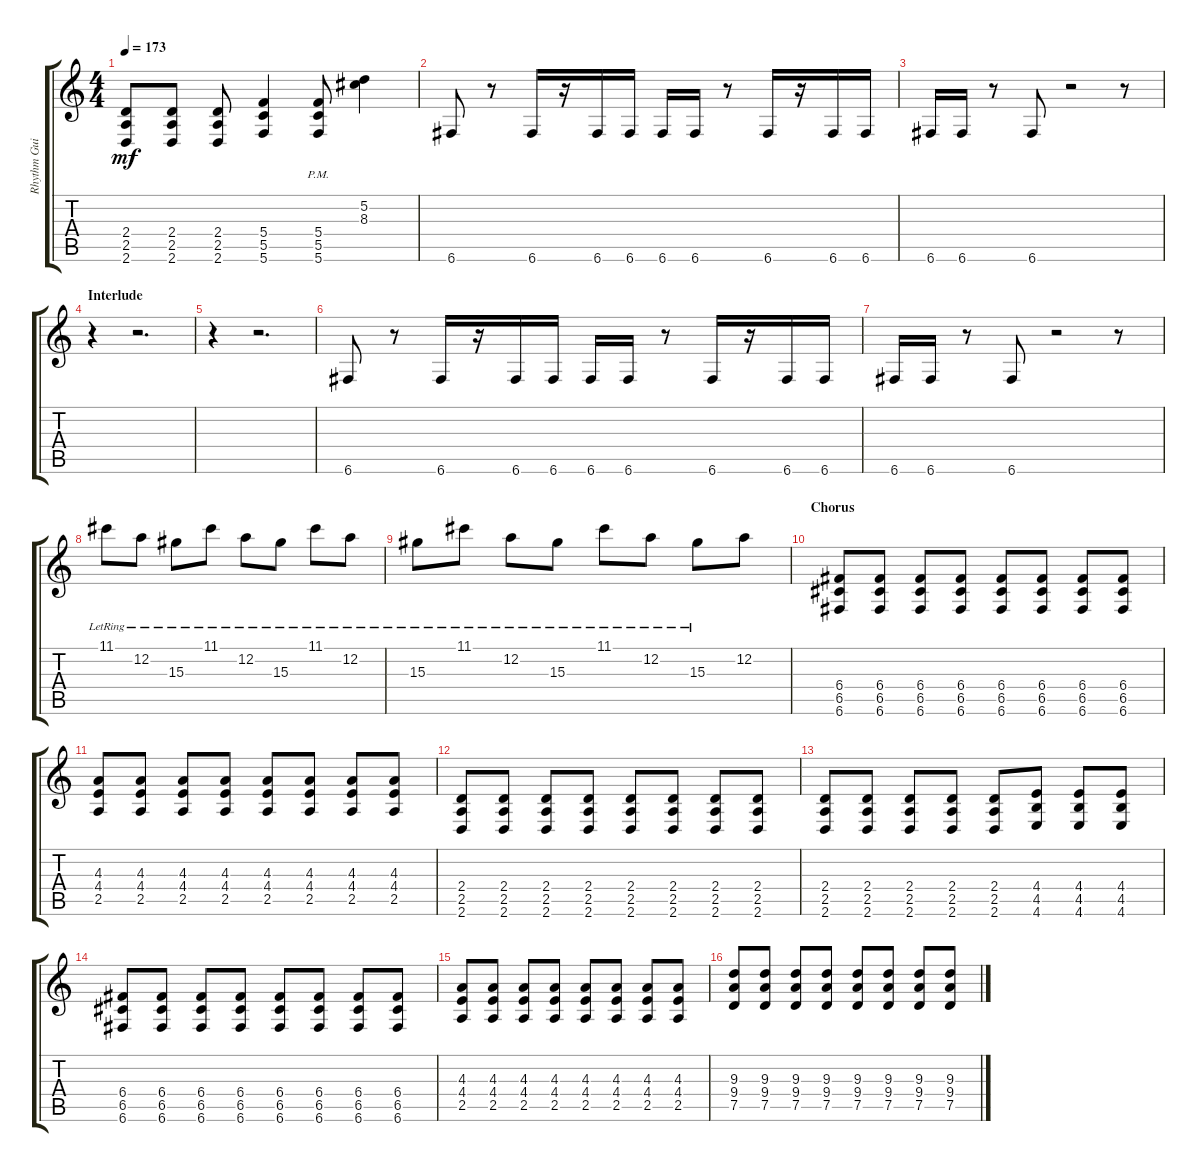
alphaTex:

\track ("Rhythm Guitar" "Rhythm Gui") {instrument distortionguitar}
\staff {score tabs}
\tuning (D4 A3 F3 C3 G2 C2) {hide}
\ts (4 4)
\tempo 173
\clef g2
\ks c
(2.4{t} 2.5{t} 2.6{t}).8{dy mf} (2.4 2.5 2.6).8 (2.4 2.5 2.6).8 (5.4 5.5 5.6).4 (5.4{pm} 5.5{pm} 5.6{pm}).8 (5.2 8.3).4 |
6.6.8 r.8 6.6.16 r.16 6.6.16 6.6.16 6.6.16 6.6.16 r.8 6.6.16 r.16 6.6.16 6.6.16 |
6.6.16 6.6.16 r.8 6.6.8 r.2 r.8 |
\section ("" "Interlude")
r.4 r.2{d} |
r.4 r.2{d} |
6.6.8 r.8 6.6.16 r.16 6.6.16 6.6.16 6.6.16 6.6.16 r.8 6.6.16 r.16 6.6.16 6.6.16 |
6.6.16 6.6.16 r.8 6.6.8 r.2 r.8 |
11.1{lr}.8 12.2{lr}.8 15.3{lr}.8 11.1{lr}.8 12.2{lr}.8 15.3{lr}.8 11.1{lr}.8 12.2{lr}.8 |
15.3{lr}.8 11.1{lr}.8 12.2{lr}.8 15.3{lr}.8 11.1{lr}.8 12.2{lr}.8 15.3{lr}.8 12.2.8 |
\section ("" "Chorus")
(6.4 6.5 6.6).8 (6.4 6.5 6.6).8 (6.4 6.5 6.6).8 (6.4 6.5 6.6).8 (6.4 6.5 6.6).8 (6.4 6.5 6.6).8 (6.4 6.5 6.6).8 (6.4 6.5 6.6).8 |
(4.3 4.4 2.5).8 (4.3 4.4 2.5).8 (4.3 4.4 2.5).8 (4.3 4.4 2.5).8 (4.3 4.4 2.5).8 (4.3 4.4 2.5).8 (4.3 4.4 2.5).8 (4.3 4.4 2.5).8 |
(2.4 2.5 2.6).8 (2.4 2.5 2.6).8 (2.4 2.5 2.6).8 (2.4 2.5 2.6).8 (2.4 2.5 2.6).8 (2.4 2.5 2.6).8 (2.4 2.5 2.6).8 (2.4 2.5 2.6).8 |
(2.4 2.5 2.6).8 (2.4 2.5 2.6).8 (2.4 2.5 2.6).8 (2.4 2.5 2.6).8 (2.4 2.5 2.6).8 (4.4 4.5 4.6).8 (4.4 4.5 4.6).8 (4.4 4.5 4.6).8 |
(6.4 6.5 6.6).8 (6.4 6.5 6.6).8 (6.4 6.5 6.6).8 (6.4 6.5 6.6).8 (6.4 6.5 6.6).8 (6.4 6.5 6.6).8 (6.4 6.5 6.6).8 (6.4 6.5 6.6).8 |
(4.3 4.4 2.5).8 (4.3 4.4 2.5).8 (4.3 4.4 2.5).8 (4.3 4.4 2.5).8 (4.3 4.4 2.5).8 (4.3 4.4 2.5).8 (4.3 4.4 2.5).8 (4.3 4.4 2.5).8 |
(9.3 9.4 7.5).8 (9.3 9.4 7.5).8 (9.3 9.4 7.5).8 (9.3 9.4 7.5).8 (9.3 9.4 7.5).8 (9.3 9.4 7.5).8 (9.3 9.4 7.5).8 (9.3 9.4 7.5).8
